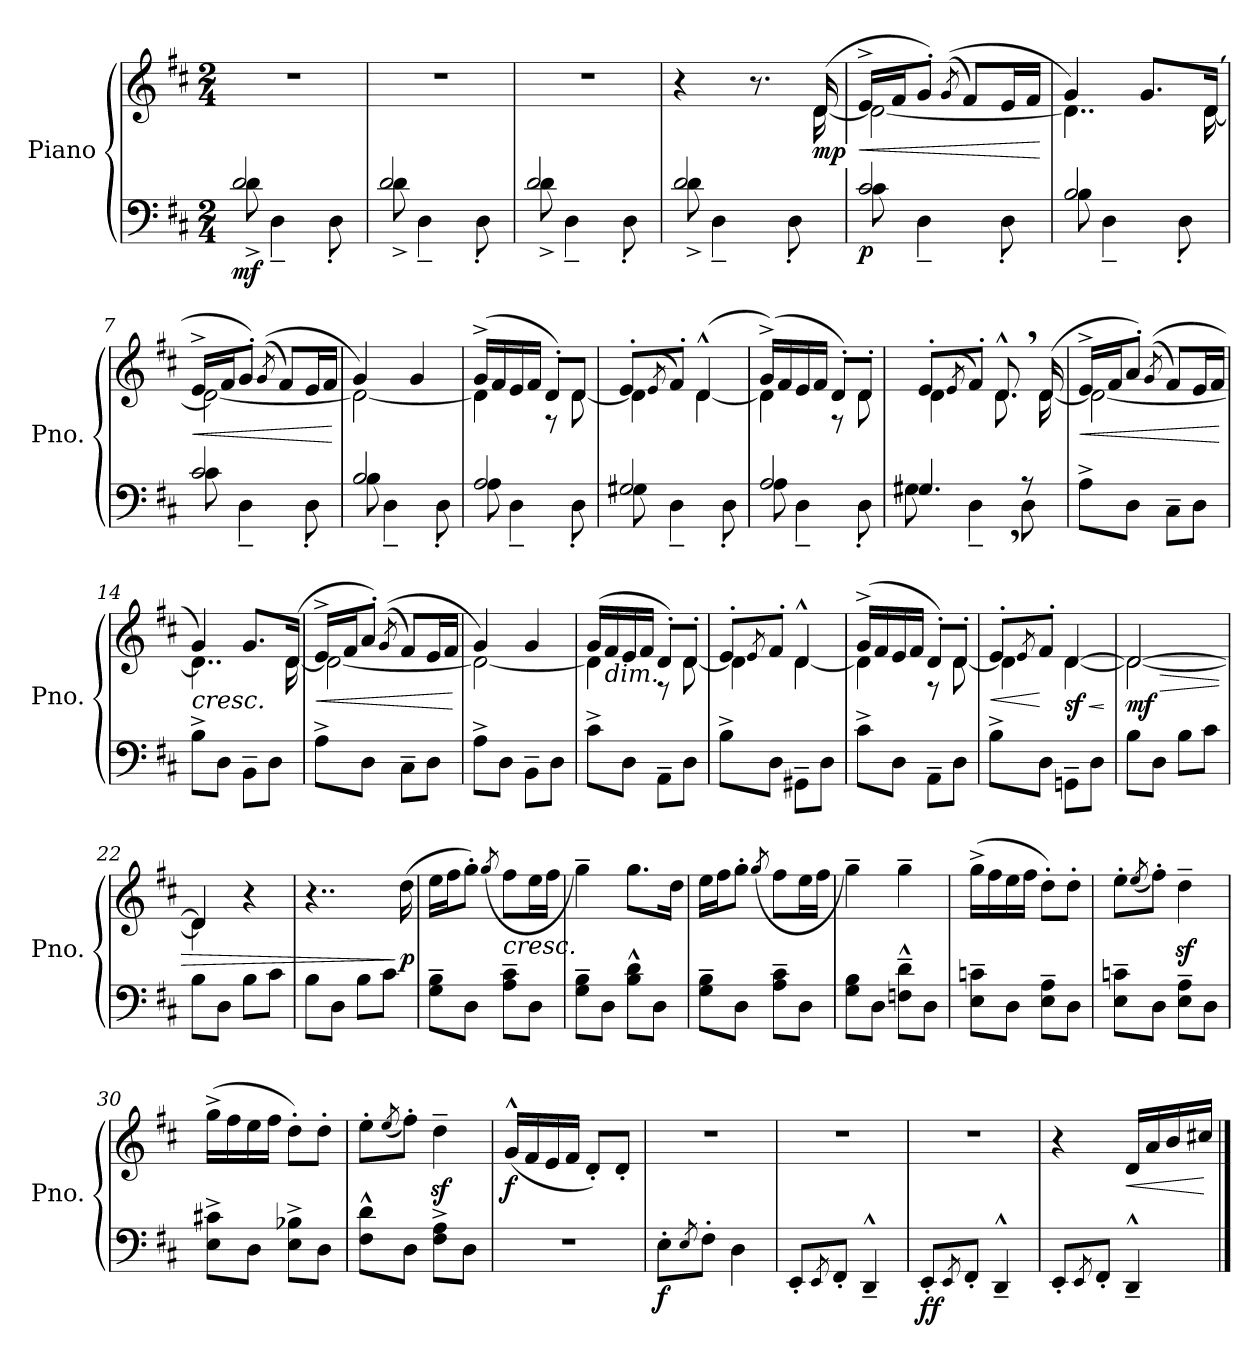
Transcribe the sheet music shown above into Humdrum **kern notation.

**kern	**kern	**dynam
*part1	*part1	*part1
*staff2	*staff1	*staff1/2
*I"Piano	*	*
*I'Pno.	*	*
*clefF4	*clefG2	*
*k[f#c#]	*k[f#c#]	*
*M2/4	*M2/4	*
*MM154	*MM154	*
=1	=1	=1
*^	*	*
!	!	!	!LO:DY:b=2
2d/	8d^\	2r	mf
.	4D~\	.	.
.	8D'\	.	.
=2	=2	=2	=2
2d/	8d^\	2r	.
.	4D~\	.	.
.	8D'\	.	.
=3	=3	=3	=3
2d/	8d^\	2r	.
.	4D~\	.	.
.	8D'\	.	.
=4	=4	=4	=4
*	*	*^	*
2d/	8d^\	4r	4..ryy	.
.	4D~\	.	.	.
.	.	8.r	.	.
.	8D'\	.	.	.
!	!	!	!	!LO:DY:b
.	.	(>16d/	[16d\	mp
=5	=5	=5	=5	=5
!	!	!	!	!LO:HP:b
!	!	!	!	!LO:DY:n=1:b=2
2c#/	8c#\	16e^/LL	2d\_	< p
.	.	16f#/J	.	.
.	4D~\	8g'/J)	.	.
.	.	(<(>8qg/	.	.
.	.	8f#/L)	.	.
.	8D'\	16e/L	.	.
.	.	16f#/JJ	.	.
*v	*v	*	*	*
*	*v	*v	*
.	.	[
!!LO:LB:g=z
=6	=6	=6
*^	*^	*
2B/	8B\	4g/)	4..d\]	.
.	4D~\	.	.	.
.	.	8.g/L	.	.
.	8D'\	.	.	.
.	.	(>16d/Jk	[16d\	.
=7	=7	=7	=7	=7
!	!	!	!	!LO:HP:b
2c#/	8c#\	16e^/LL	2d\_	<
.	.	16f#/J	.	.
.	4D~\	8g'/J)	.	.
.	.	(<(>8qg/	.	.
.	.	8f#/L)	.	.
.	8D'\	16e/L	.	.
.	.	16f#/JJ	.	.
*v	*v	*	*	*
*	*v	*v	*
.	.	[
=8	=8	=8
*^	*^	*
2B/	8B\	4g/)	2d\_	.
.	4D~\	.	.	.
.	.	4g/	.	.
.	8D'\	.	.	.
=9	=9	=9	=9	=9
2A/	8A\	(>16g^/LL	4d\]	.
.	.	16f#/	.	.
.	4D~\	16e/	.	.
.	.	16f#/JJ	.	.
.	.	8d'/L)	8r	.
.	8D'\	8d/J	[8d\	.
=10	=10	=10	=10	=10
2G#X/	8G#\	8e'/L	4d\]	.
.	.	(<8qe/	.	.
.	4D~\	8f#'/J)	.	.
.	.	(>4d^^/	[4d\	.
.	8D'\	.	.	.
!!LO:LB:g=z	!!
=11	=11	=11	=11	=11
2A/	8A\	(>16g^/LL)	4d\]	.
.	.	16f#/	.	.
.	4D~\	16e/	.	.
.	.	16f#/JJ	.	.
.	.	8d'/L)	8r	.
.	8D'\	8d'/J	8d\	.
=12	=12	=12	=12	=12
4.G#X/	8G#\	8e'/L	4d\	.
.	.	(<8qe/	.	.
.	4D~,\	8f#'/J)	.	.
.	.	8.d^^,/	8.d\	.
8r	8D\	.	.	.
.	.	(>16d/	[16d\	.
*v	*v	*	*	*
=13	=13	=13	=13
!	!	!	!LO:HP:b
8A^\L	16e^/LL	2d\_	<
.	16f#/J	.	.
8D\J	8a'/J)	.	.
.	(<(>8qg/	.	.
8C#~\L	8f#/L)	.	.
8D\J	16e/L	.	.
.	16f#/JJ	.	.
*	*v	*v	*
.	.	[
=14	=14	=14
*	*^	*
!LO:TX:a:i:t=cresc.	!	!	!
8B^\L	4g/)	4..d\]	.
8D\J	.	.	.
8BB~\L	8.g/L	.	.
8D\J	.	.	.
.	(>16d/Jk	[16d\	.
=15	=15	=15	=15
!	!	!	!LO:HP:b
8A^\L	16e^/LL	2d\_	<
.	16f#/J	.	.
8D\J	8a'/J)	.	.
.	(<(>8qg/	.	.
8C#~\L	8f#/L)	.	.
8D\J	16e/L	.	.
.	16f#/JJ	.	.
*	*v	*v	*
.	.	[
!!LO:LB:g=z
=16	=16	=16
*	*^	*
8A^\L	4g/)	2d\_	.
8D\J	.	.	.
8BB~\L	4g/	.	.
8D\J	.	.	.
=17	=17	=17	=17
8c#^\L	(>16g/LL	4d\]	.
!	!LO:TX:b:i:t=dim.	!	!
.	16f#/	.	.
8D\J	16e/	.	.
.	16f#/JJ	.	.
8AA~\L	8d'/L)	8r	.
8D\J	8d'/J	[8d\	.
=18	=18	=18	=18
8B^\L	8e'/L	4d\]	.
.	8qe/	.	.
8D\J	(8f#'/J	.	.
8GG#X~\L	4d^^/	[4d\	.
8D\J	.	.	.
=19	=19	=19	=19
8c#^\L	(>16g^/LL	4d\]	.
.	16f#/	.	.
8D\J	16e/	.	.
.	16f#/JJ	.	.
8AA~\L	8d'/L)	8r	.
8D\J	8d'/J	[8d\	.
=20	=20	=20	=20
!	!	!	!LO:HP:b
8B^\L	8e'/L	4d\]	<
.	8qe/	.	.
8D\J	(8f#'/J	.	[
!	!	!	!LO:HP:b
!	!	!	!LO:DY:n=1:b
8GGn~\L	[4d/	[4d\	< sf
8D\J	.	.	.
*	*v	*v	*
.	.	[
!!LO:LB:g=z
=21	=21	=21
!	!	!LO:HP:b
*	*^	*
!	!	!	!LO:DY:n=1:b
8B\L	2d/_	2d\_	> mf
8D\J	.	.	.
8B\L	.	.	.
8c#\J	.	.	.
=22	=22	=22	=22
8B\L	4d/]	4d\]	.
8D\J	.	.	.
8B\L	4r	4ryy	.
8c#\J	.	.	.
*	*v	*v	*
=23	=23	=23
8B\L	4..r	.
8D\J	.	.
8B\L	.	.
8c#\J	.	.
!	!	!LO:DY:n=1:b
.	(>16dd\	] p
=24	=24	=24
8G\~ 8B\~L	16ee\LL	.
.	16ff#\J	.
8D\J	8gg'\J)	.
.	(>8qgg/	.
!	!LO:TX:b:i:t=cresc.	!
8A\~ 8c#\~L	8ff#\L	.
8D\J	16ee\L	.
.	16ff#\JJ	.
=25	=25	=25
8G\~ 8B\~L	4gg~\)	.
8D\J	.	.
8B\^^ 8d\^^L	8.gg\L	.
8D\J	.	.
.	16dd\Jk	.
!!LO:PB:g=z
=26	=26	=26
8G\~ 8B\~L	16ee\LL	.
.	16ff#\J	.
8D\J	8gg'\J	.
.	(>8qgg/	.
8A\~ 8c#\~L	8ff#\L	.
8D\J	16ee\L	.
.	16ff#\JJ	.
=27	=27	=27
8G\ 8B\L	4gg~\)	.
8D\J	.	.
8Fn\~^^ 8d\~^^L	4gg~\	.
8D\J	.	.
=28	=28	=28
8E\~ 8cn\~L	(>16gg^\LL	.
.	16ff#\	.
8D\J	16ee\	.
.	16ff#\JJ	.
8E\~ 8A\~L	8dd'\L)	.
8D\J	8dd'\J	.
=29	=29	=29
8E\~ 8cn\~L	8ee'\L	.
.	(<8qee/	.
8D\J	8ff#'\J)	.
8E\~ 8A\~L	4ddz<~\	.
8D\J	.	.
=30	=30	=30
8E\^ 8c#X\^L	(>16gg^\LL	.
.	16ff#\	.
8D\J	16ee\	.
.	16ff#\JJ	.
8E\^ 8B-X\^L	8dd'\L)	.
8D\J	8dd'\J	.
!!LO:LB:g=z
=31	=31	=31
8F#\^^ 8d\^^L	8ee'\L	.
.	(<8qee/	.
8D\J	8ff#'\J)	.
8F#\^ 8A\^L	4ddz<~\	.
8D\J	.	.
=32	=32	=32
!	!	!LO:DY:b
2r	(<16g^^/LL	f
.	16f#/	.
.	16e/	.
.	16f#/JJ	.
.	8d'/L)	.
.	8d'/J	.
=33	=33	=33
!	!	!LO:DY:b=2
8E'\L	2r	f
8qE/	.	.
8F#'\J	.	.
4D\	.	.
=34	=34	=34
8EE'/L	2r	.
8qEE/	.	.
8FF#'/J	.	.
4DD~^^/	.	.
=35	=35	=35
!	!	!LO:DY:b=2
8EE'/L	2r	ff
8qEE/	.	.
8FF#'/J	.	.
4DD~^^/	.	.
=36	=36	=36
8EE'/L	4r	.
8qEE/	.	.
8FF#'/J	.	.
!	!	!LO:HP:b
4DD~^^/	16d/LL	<
.	16a/	.
.	16b/	.
.	16cc#X/JJ	.
.	.	[
==	==	==
*-	*-	*-
